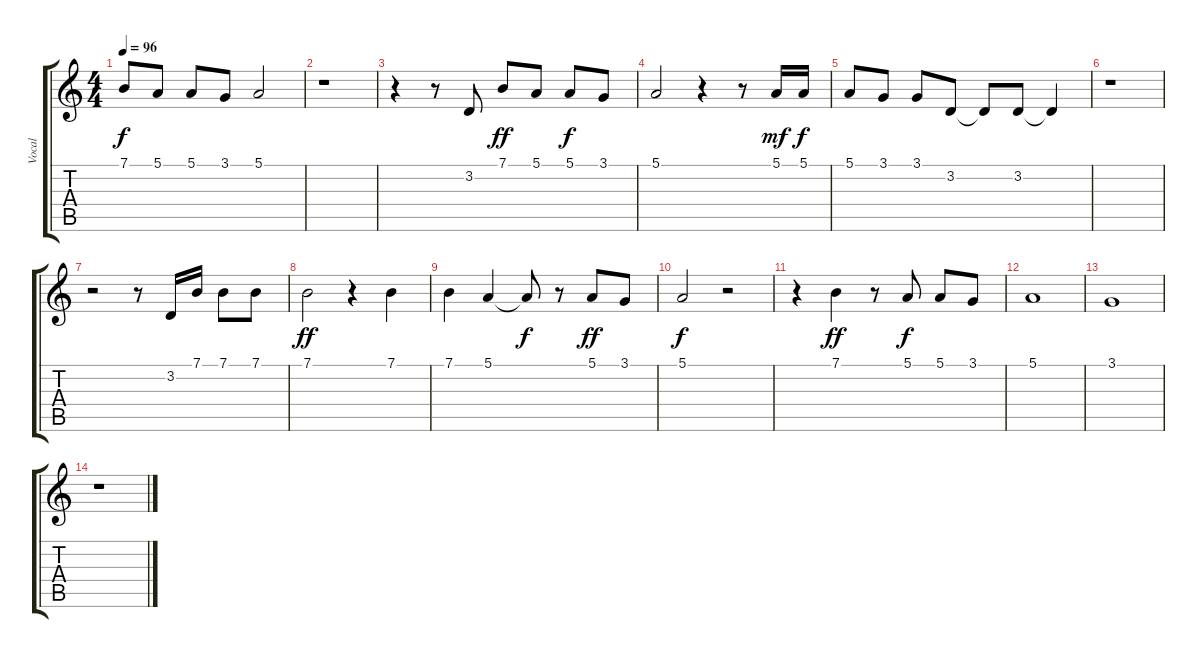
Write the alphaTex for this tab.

\track ("Vocal" "Vocal") {instrument lead6voice}
\staff {score tabs}
\tuning (E4 B3 G3 D3 A2 E2) {hide}
\ts (4 4)
\tempo 96
\clef g2
\ks c
7.1.8{dy f} 5.1.8 5.1.8 3.1.8 5.1.2 |
r.1 |
r.4 r.8 3.2.8 7.1.8{dy ff} 5.1.8 5.1.8{dy f} 3.1.8 |
5.1.2 r.4 r.8 5.1.16{dy mf} 5.1.16{dy f} |
5.1.8 3.1.8 3.1.8 3.2.8 3.2{t}.8 3.2.8 3.2{t}.4 |
r.1 |
r.2 r.8 3.2.16 7.1.16 7.1.8 7.1.8 |
7.1.2{dy ff} r.4 7.1.4 |
7.1.4 5.1.4 5.1{t}.8{dy f} r.8 5.1.8{dy ff} 3.1.8 |
5.1.2{dy f} r.2 |
r.4 7.1.4{dy ff} r.8 5.1.8{dy f} 5.1.8 3.1.8 |
5.1.1 |
3.1.1 |
r.1
